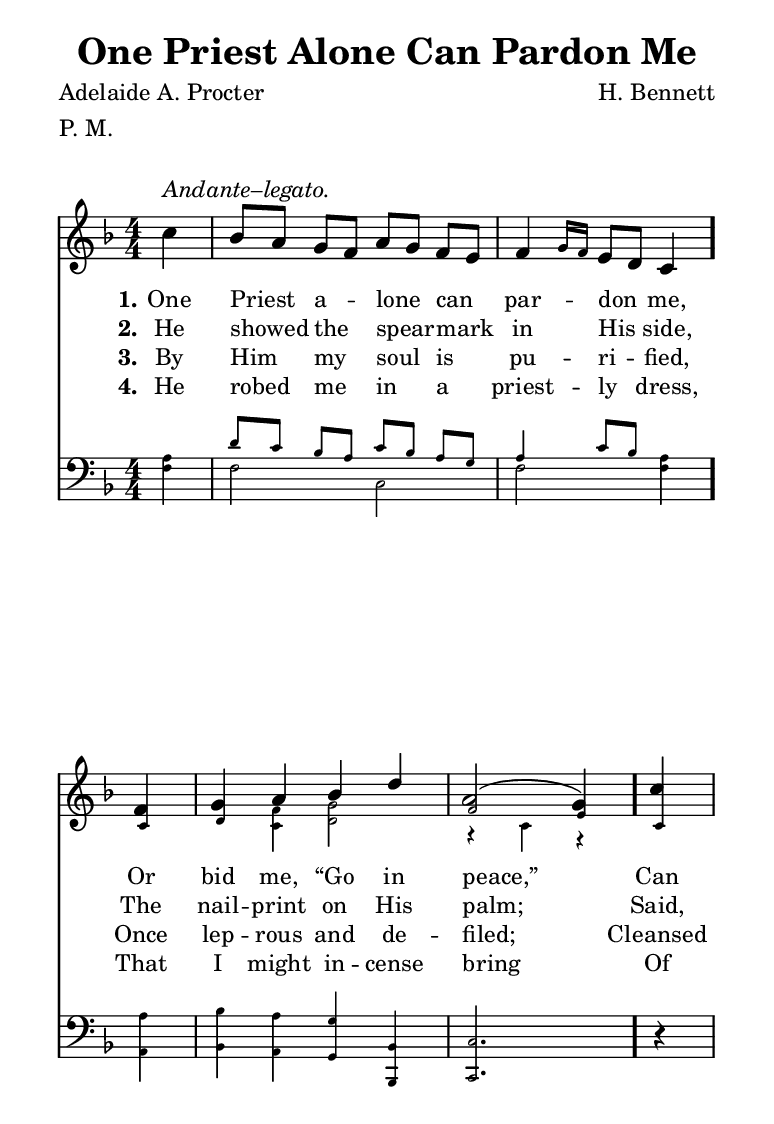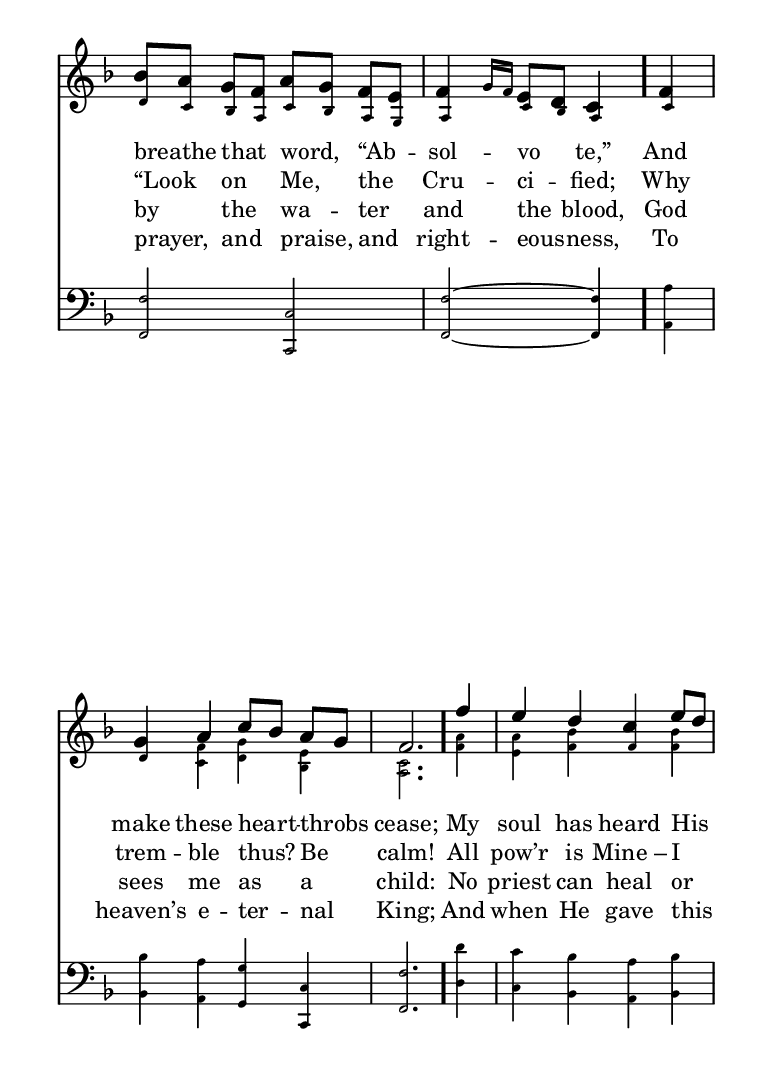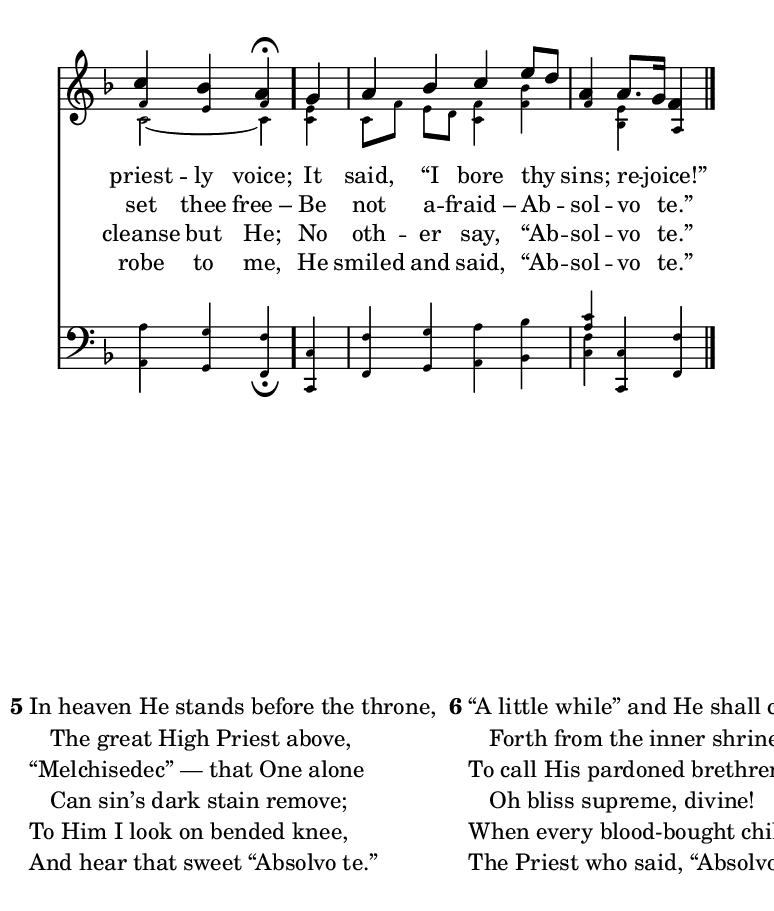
\include "common/global.ily"
\paper {
  \include "common/paper.ily"
}

\header{
  %gospel
  hymnnumber = "244"
  title = "One Priest Alone Can Pardon Me"
  tunename = ""
  meter = "P. M."
  poet = "Adelaide A. Procter" % see https://hymnary.org/text/one_priest_alone_can_pardon_me
  composer = "H. Bennett" % not found at hymnary.org
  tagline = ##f
}

ta = { \tempo 4=80 }
tb = { \tempo 4=40 }

global = {
  \include "common/overrides.ily"
  \override Staff.TimeSignature.style = #'numbered
  \time 4/4
  \override Score.MetronomeMark.transparent = ##t % hide all fermata changes too
  \ta
  \key f \major
  \partial 4
  \autoBeamOff
}

% The overabundant tweaks are a hurried workaround for undesired behaviours from \partcombine
notesSoprano = {
\global
\relative c'' {

  c4^\markup{\italic{Andante–legato.}} | bes8[ a] g[ f] a[ g] f[ e] | f4 \grace { g16[ f] } e8[ d] c4
  f4 | g a bes d | <a \tweak font-size #-4 f>2( <g \tweak font-size #-4 e>4)
  \eogbreak
  c4 | bes8[ a] g[ f] a[ g] f[ e] | f4 \grace { g16[ f] } e8[ d] c4
  f4 | g a c8[ bes] a[ g] | f2.
  \eogbreak
  f'4 | e d c e8[ d] | <c \tweak font-size #-4 f,>4 <bes \tweak font-size #-4 e,> \tb <a \tweak font-size #-4 f>\fermata \ta
  g4 | a bes c e8[ d] | a4 a8.[ g16] f4

  \bar "|."

}
}

notesAlto = {
\global
\override NoteHead.font-size = #-4
\relative e' {

  s4 | s1 | s2.
  \tweak font-size #-4 c4 | \tweak font-size #-4 d4 <\tweak font-size #-4 f \tweak font-size #-4 c>4 <\tweak font-size #-4 g \tweak font-size #-4 d>2 | \tweak font-size #-4 r4 \tweak font-size #-4 c, \tweak font-size #-4 r % original has d2
  \tweak font-size #-4 c4 | \tweak font-size #-4 d8[ \tweak font-size #-4 c] \tweak font-size #-4 bes[ \tweak font-size #-4 a] \tweak font-size #-4 c[ \tweak font-size #-4 bes] \tweak font-size #-4 a[ \tweak font-size #-4 g] | \tweak font-size #-4 a4 \tweak font-size #-4 c8[ \tweak font-size #-4 bes] \tweak font-size #-4 a4
  \tweak font-size #-4 c4 | \tweak font-size #-4 d4 <\tweak font-size #-4 f \tweak font-size #-4 c>4 <\tweak font-size #-4 g \tweak font-size #-4 d> <\tweak font-size #-4 e \tweak font-size #-4 bes> | <\tweak font-size #-4 c \tweak font-size #-4 a>2. % original has d2
  <\tweak font-size #-4 a' \tweak font-size #-4 f>4 | <\tweak font-size #-4 a \tweak font-size #-4 e> <\tweak font-size #-4 bes \tweak font-size #-4 f> \tweak font-size #-4 f <\tweak font-size #-4 bes \tweak font-size #-4 f> | \tweak font-size #-4 c,2 ~ \tweak font-size #-4 c4
  <\tweak font-size #-4 e \tweak font-size #-4 c>4 | \tweak font-size #-4 c8[ \tweak font-size #-4 f] \tweak font-size #-4 e[ \tweak font-size #-4 d] <\tweak font-size #-4 f \tweak font-size #-4 c>4 <\tweak font-size #-4 bes \tweak font-size #-4 f>4 | \tweak font-size #-4 f <\tweak font-size #-4 e \tweak font-size #-4 bes>4 \tweak font-size #-4 a,

}
}

notesTenor = {
\global
\override NoteHead.font-size = #-4
\relative a {

  a4 | \tweak font-size #-4 d8[ \tweak font-size #-4 c] \tweak font-size #-4 bes[ \tweak font-size #-4 a] \tweak font-size #-4 c[ \tweak font-size #-4 bes] \tweak font-size #-4 a[ \tweak font-size #-4 g] | \tweak font-size #-4 a4 \tweak font-size #-4 c8[ \tweak font-size #-4 bes] a4
  a4 | bes4 a g bes, | c2.
  r4 | f2 c | f2 ~ f4
  a4 | bes a g c, | f2.
  d'4 | c bes a bes | a g f
  c4 | f g a bes | <\tweak font-size #-4 c \tweak font-size #-4 a> c, f

}
}

notesBass = {
\global
\override NoteHead.font-size = #-4
\relative f {

  f4 | \tweak font-size #-4 f2 \tweak font-size #-4 c | \tweak font-size #-4 f f4
  a,4 | bes a g bes, | c2.
  r4 | f2 c | f2 ~ f4
  a4 | bes a g c, | f2.
  d'4 | c bes a bes | a g f_\fermata
  c4 | f g a bes | <\tweak font-size #-4 f' \tweak font-size #-4 c> c, f

}
}

wordsA = \lyricmode {
\set stanza = "1."

One Priest a -- lone can par -- don me, \bar "."
Or bid me, “Go in peace,” \bar "."
Can breathe that word, “Ab -- sol -- vo te,” \bar "."
And make these heart -- throbs cease; \bar "."
My soul has heard His priest -- ly voice; \bar "."
It said, “I bore thy sins; re -- joice!” \bar "."

}

wordsB = \lyricmode {
\set stanza = "2."

He showed the spear -- mark in His side,
The nail -- print on His palm;
Said, “Look on Me, the Cru -- ci -- fied;
Why trem -- ble thus? Be calm!
All pow’r is Mine_– I set thee free_–
Be not a -- fraid_– Ab -- sol -- vo te.”

}

wordsC = \lyricmode {
\set stanza = "3."

By Him my soul is pu -- ri -- fied,
Once lep -- rous and de -- filed;
Cleansed by the wa -- ter and the blood,
God sees me as a child:
No priest can heal or cleanse but He;
No oth -- er say, “Ab -- sol -- vo te.”

}

wordsD = \lyricmode {
\set stanza = "4."

He robed me in a priest -- ly dress,
That I might in -- cense bring
Of prayer, and praise, and right -- eous -- ness,
To heaven’s e -- ter -- nal King;
And when He gave this robe to me,
He smiled and said, “Ab -- sol -- vo te.”

}

wordsE = \markuplist {

\line { In heaven He stands before the throne, }
\line { { \hspace #2 } The great High Priest above, }
\line { “Melchisedec” — that One alone }
\line { { \hspace #2 } Can sin’s dark stain remove; }
\line { To Him I look on bended knee, }
\line { And hear that sweet “Absolvo te.” }

}

wordsF = \markuplist {

\line { “A little while” and He shall come }
\line { { \hspace #2 } Forth from the inner shrine, }
\line { To call His pardoned brethren home; }
\line { { \hspace #2 } Oh bliss supreme, divine! }
\line { When every blood-bought child shall see }
\line { The Priest who said, “Absolvo te.” }

}

\score {
  \context ChoirStaff <<
    \context Staff = upper <<
      \set Staff.autoBeaming = ##f
      \set ChoirStaff.systemStartDelimiter = #'SystemStartBar
      \set ChoirStaff.printPartCombineTexts = ##f
      \partcombine #'(2 . 11) \notesSoprano \notesAlto
      \context NullVoice = sopranos { \voiceOne << \notesSoprano >> }
      \context Lyrics = one   \lyricsto sopranos \wordsA
      \context Lyrics = two   \lyricsto sopranos \wordsB
      \context Lyrics = three \lyricsto sopranos \wordsC
      \context Lyrics = four  \lyricsto sopranos \wordsD
    >>
    \context Staff = men <<
      \set Staff.autoBeaming = ##f
      \clef bass
      \set ChoirStaff.printPartCombineTexts = ##f
      \partcombine #'(2 . 11) \notesTenor \notesBass
    >>
  >>
  \layout {
    \include "common/layout.ily"
  }
  #(cond ((ly:get-option 'eog-midi-permitted) #{ \midi{
    \include "common/midi.ily"
  } #}))
}

\markup { \vcenter \column {
  \vspace #1
  \fill-line {
    \null
    \line{ \bold 5 \column { \wordsE } }
    \null
    \line{ \bold 6 \column { \wordsF } }
    \null
  }
} }

\version "2.19.49"  % necessary for upgrading to future LilyPond versions.

% vi:set et ts=2 sw=2 ai nocindent syntax=lilypond:
